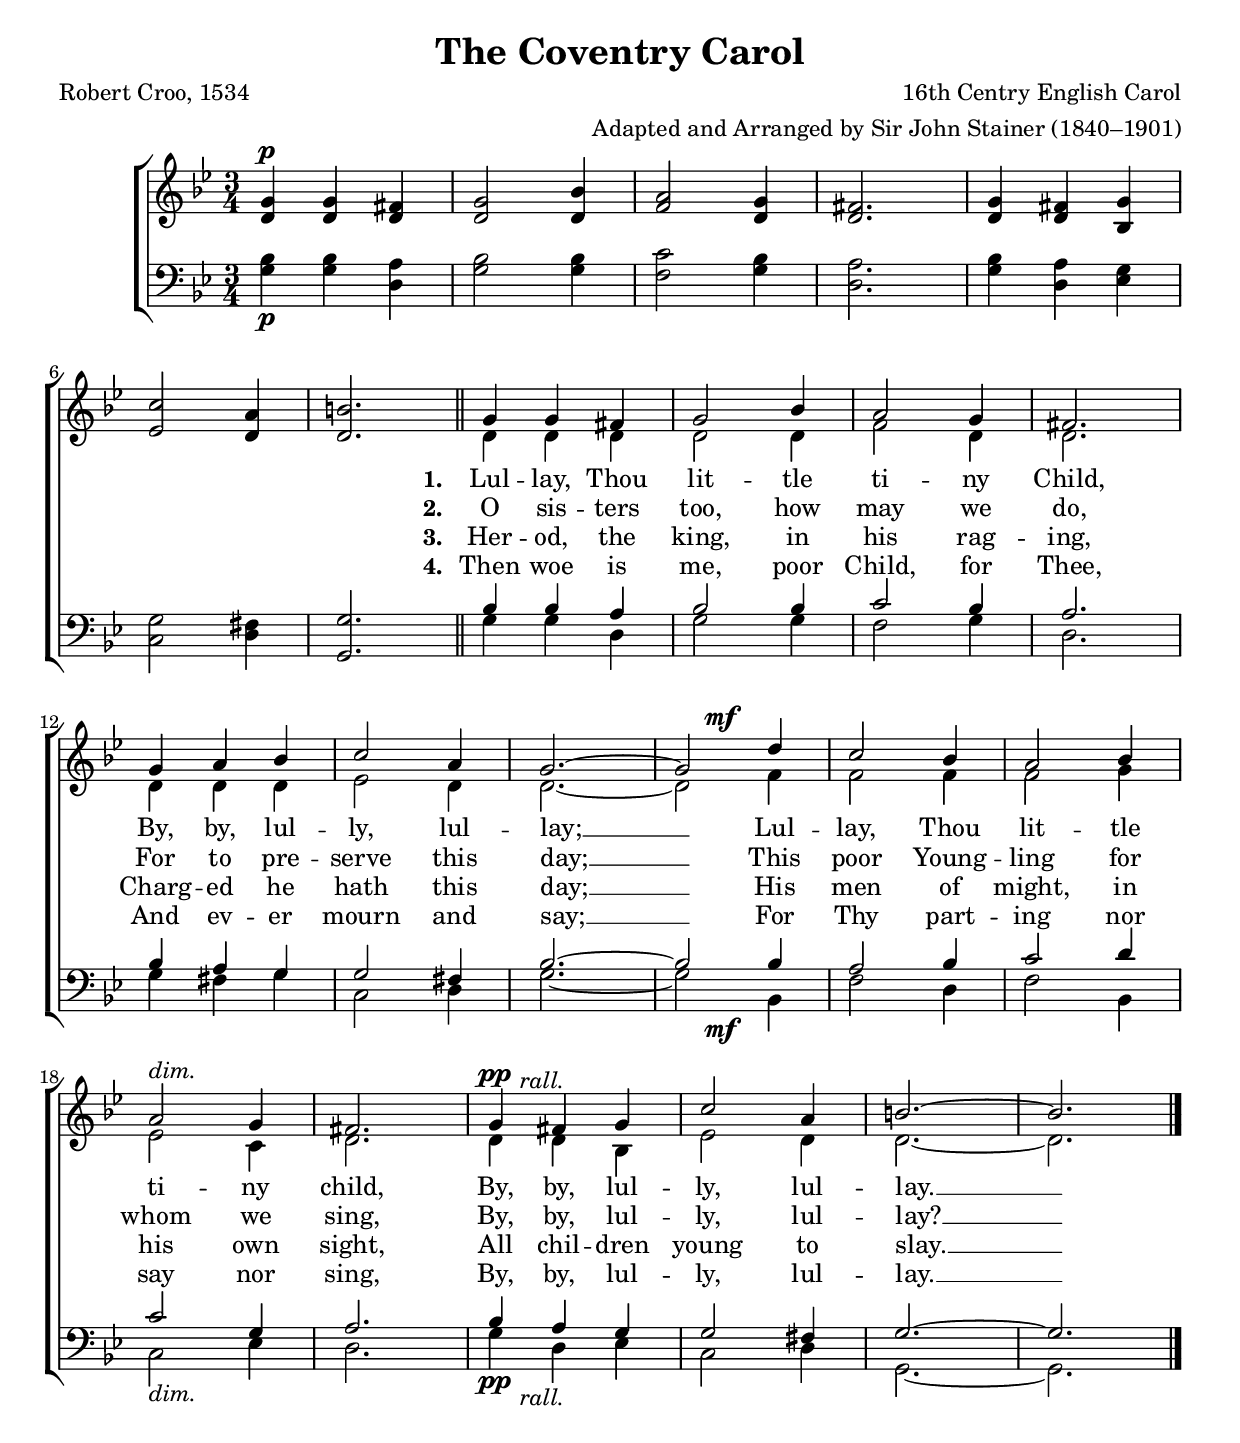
\version "2.14.2"
\include "util.ly"
\header {
  title = "The Coventry Carol"
  poet = "Robert Croo, 1534"
  composer = "16th Centry English Carol"
  arranger = "Adapted and Arranged by Sir John Stainer (1840–1901)"
  %tagline = \markup { "from" \italic {Christmas Carols, New and Old}}
}

global = {
  \key bes \major
  \time 3/4
  %\override DynamicLineSpanner #'staff-padding = #0.0
  %\override DynamicLineSpanner #'Y-extent = #'(-1 . 1)
}

sopMusic = \relative c'' {
  <g d>4^\p <g d> <fis d> |
  <g d>2 <bes d,>4 |
  <a f>2 <g d>4 |
  <fis d>2. |
  <g d>4 <fis d> <g bes,> | \break
  <c ees,>2 <a d,>4 | 
  <b d,>2. \bar "||" 
  
  g4 g fis |
  g2 bes4 |
  a2 g4 |
  fis2. | \break
  
  g4 a bes |
  c2 a4 |
  g2.~ |
  <<g2 {s4 s^\mf}>> d'4 |
  c2 bes4 |
  a2 bes4 | \break
  
  a2^\markup\italic"dim." g4 |
  fis2. |
  <<g4 {s8^\pp s^\markup\italic"rall."}>> fis4 g |
  c2 a4 |
  b2.~ |
  b2. \bar "|."
}
sopWords = \lyricmode {
  
}

altoMusic = \relative c' {
  s2.*7 |
  
  d4 d d |
  d2 d4 |
  f2 d4 |
  d2. |
  
  d4 d d |
  ees2 d4 |
  d2.~ |
  d2 f4 |
  f2 f4 |
  f2 g4 |
  
  ees2 c4 |
  d2. |
  d4 d bes |
  ees2 d4 |
  d2.~ |
  d2. \bar "|."
}
altoWords = \lyricmode {
  \dropLyricsXI
  \repeat unfold 14 \skip 1
  \set stanza = #"1. "
  Lul -- lay, Thou lit -- tle ti -- ny Child,
  By, by, lul -- ly, lul -- lay; __
  Lul -- lay, Thou lit -- tle ti -- ny child,
  By, by, lul -- ly, lul -- lay. __
}
altoWordsII = \lyricmode {
  \dropLyricsXI
  \repeat unfold 14 \skip 1
  \set stanza = #"2. "
  O sis -- ters too, how may we do,
  For to pre -- serve this day; __
  This poor Young -- ling for whom we sing,
  By, by, lul -- ly, lul -- lay? __
}
altoWordsIII = \lyricmode {
  \dropLyricsXI
  \repeat unfold 14 \skip 1
  \set stanza = #"3. "
  Her -- od, the king, in his rag -- ing,
  Charg -- ed he hath this day; __
  His men of might, in his own sight,
  All chil -- dren young to slay. __
}
altoWordsIV = \lyricmode {
  \dropLyricsXI
  \repeat unfold 14 \skip 1
  \set stanza = #"4. "
  Then woe is me, poor Child, for Thee,
  And ev -- er mourn and say; __
  For Thy part -- ing nor say nor sing,
  By, by, lul -- ly, lul -- lay. __
}

tenorMusic = \relative c' {
  s2.*6_\p |
  
  <g g,>2. ~ |
  
  bes4 bes a |
  bes2 bes4 |
  c2 bes4 |
  a2. |
  
  bes4 a g |
  g2 fis4 |
  bes2.~ |
  <<bes2 {s4 s_\mf}>> bes4 |
  a2 bes4 |
  c2 d4 |
  
  c2_\markup\italic"dim." g4 |
  a2. |
  <<bes4 {s8_\pp s_\markup\italic"rall."}>> a4 g |
  g2 fis4 |
  g2.~ |
  g2. \bar "|."
}
tenorWords = \lyricmode {

}

bassMusic = \relative c' {
  <bes g>4 q <a d,> |
  <bes g>2 q4 |
  <c f,>2 <bes g>4 |
  <a d,>2. |
  <bes g>4 <a d,> <g ees> |
  <g c,>2 <fis d>4 |
  
  s2. |
  g4 g d |
  g2 g4 |
  f2 g4 |
  d2. |
  
  g4 fis g |
  c,2 d4 |
  g2.~ |
  g2 bes,4 |
  f'2 d4 |
  f2 bes,4 |
  
  c2 ees4 |
  d2. |
  g4 d ees |
  c2 d4 |
  g,2.~ |
  g2. \bar "|."
}
bassWords = \lyricmode {

}

\score {
  <<
   \new ChoirStaff <<
%    \new Lyrics = sopranos \with { \override VerticalAxisGroup #'nonstaff-relatedstaff-spacing = #'((basic-distance . 1)) }
    \new Staff = women <<
      \new Voice = "sopranos" { \voiceOne << \global \sopMusic >> }
      \new Voice = "altos" { \voiceTwo << \global \altoMusic >> }
    >>
    \new Lyrics \with { alignAboveContext = #"women" \override VerticalAxisGroup #'nonstaff-relatedstaff-spacing = #'((basic-distance . 1))} \lyricsto "sopranos" \sopWords
    \new Lyrics = "altosIV"  \with { alignBelowContext = #"women" } \lyricsto "sopranos" \altoWordsIV
    \new Lyrics = "altosIII"  \with { alignBelowContext = #"women" } \lyricsto "sopranos" \altoWordsIII
    \new Lyrics = "altosII"  \with { alignBelowContext = #"women" } \lyricsto "sopranos" \altoWordsII
    \new Lyrics = "altos"  \with { alignBelowContext = #"women" \override VerticalAxisGroup #'nonstaff-relatedstaff-spacing = #'((padding . -0.5)) } \lyricsto "sopranos" \altoWords
   \new Staff = men <<
      \clef bass
      \new Voice = "tenors" { \voiceOne << \global \tenorMusic >> }
      \new Voice = "basses" { \voiceTwo << \global \bassMusic >> }
    >>
    \new Lyrics \with { alignAboveContext = #"men" \override VerticalAxisGroup #'nonstaff-relatedstaff-spacing = #'((basic-distance . 1)) } \lyricsto "tenors" \tenorWords
    \new Lyrics \with { alignBelowContext = #"men" \override VerticalAxisGroup #'nonstaff-relatedstaff-spacing = #'((basic-distance . 1)) } \lyricsto "basses" \bassWords
  >>
%    \new PianoStaff << \new Staff { \new Voice { \pianoRH } } \new Staff { \clef "bass" \pianoLH } >>
  >>
  \layout { }
  \midi {
    \tempo 4 = 90
    \set Staff.midiInstrument = "flute"
  
    \context {
      \Voice
      \remove "Dynamic_performer"
    }
  }
}
